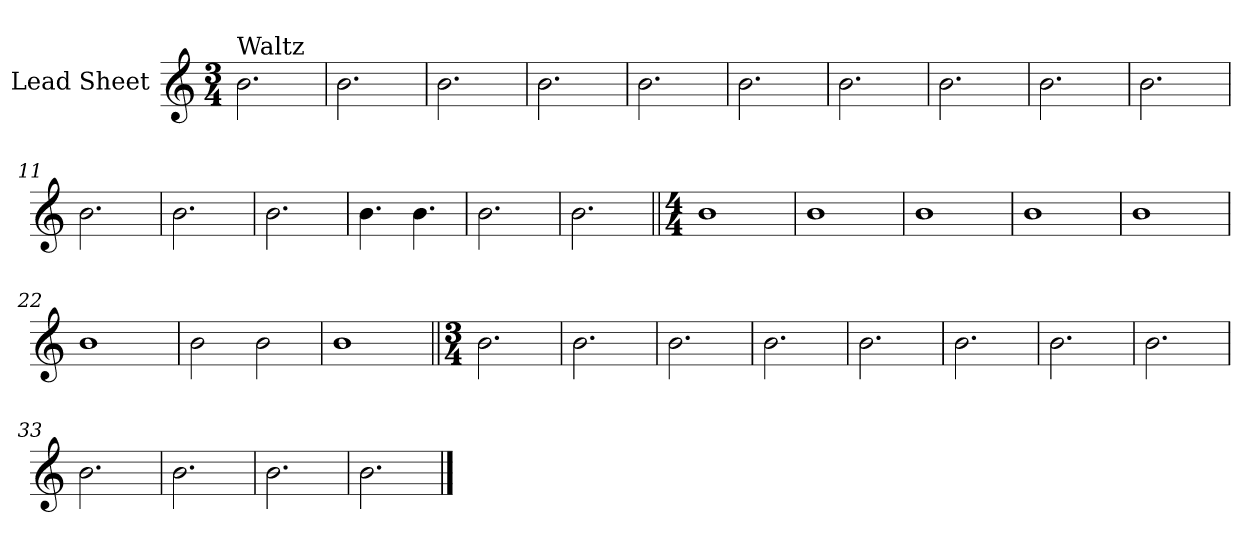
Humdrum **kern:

**kern
*part1
*staff1
*I"Lead Sheet
*clefG2
*k[]
*M3/4
=1
!LO:TX:a:t=Waltz
2.b\
=2
2.b\
=3
2.b\
=4
2.b\
!!LO:LB:g=z
=5
2.b\
=6
2.b\
=7
2.b\
=8
2.b\
!!LO:LB:g=z
=9
2.b\
=10
2.b\
=11
2.b\
=12
2.b\
!!LO:LB:g=z
=13
2.b\
=14
4.b\
4.b\
=15
2.b\
=16
2.b\
!!LO:LB:g=z
=17||
*M4/4
1b
=18
1b
=19
1b
=20
1b
!!LO:LB:g=z
=21
1b
=22
1b
=23
2b\
2b\
=24
1b
!!LO:LB:g=z
=25||
*M3/4
2.b\
=26
2.b\
=27
2.b\
=28
2.b\
!!LO:LB:g=z
=29
2.b\
=30
2.b\
=31
2.b\
=32
2.b\
!!LO:LB:g=z
=33
2.b\
=34
2.b\
=35
2.b\
=36
2.b\
==
*-
